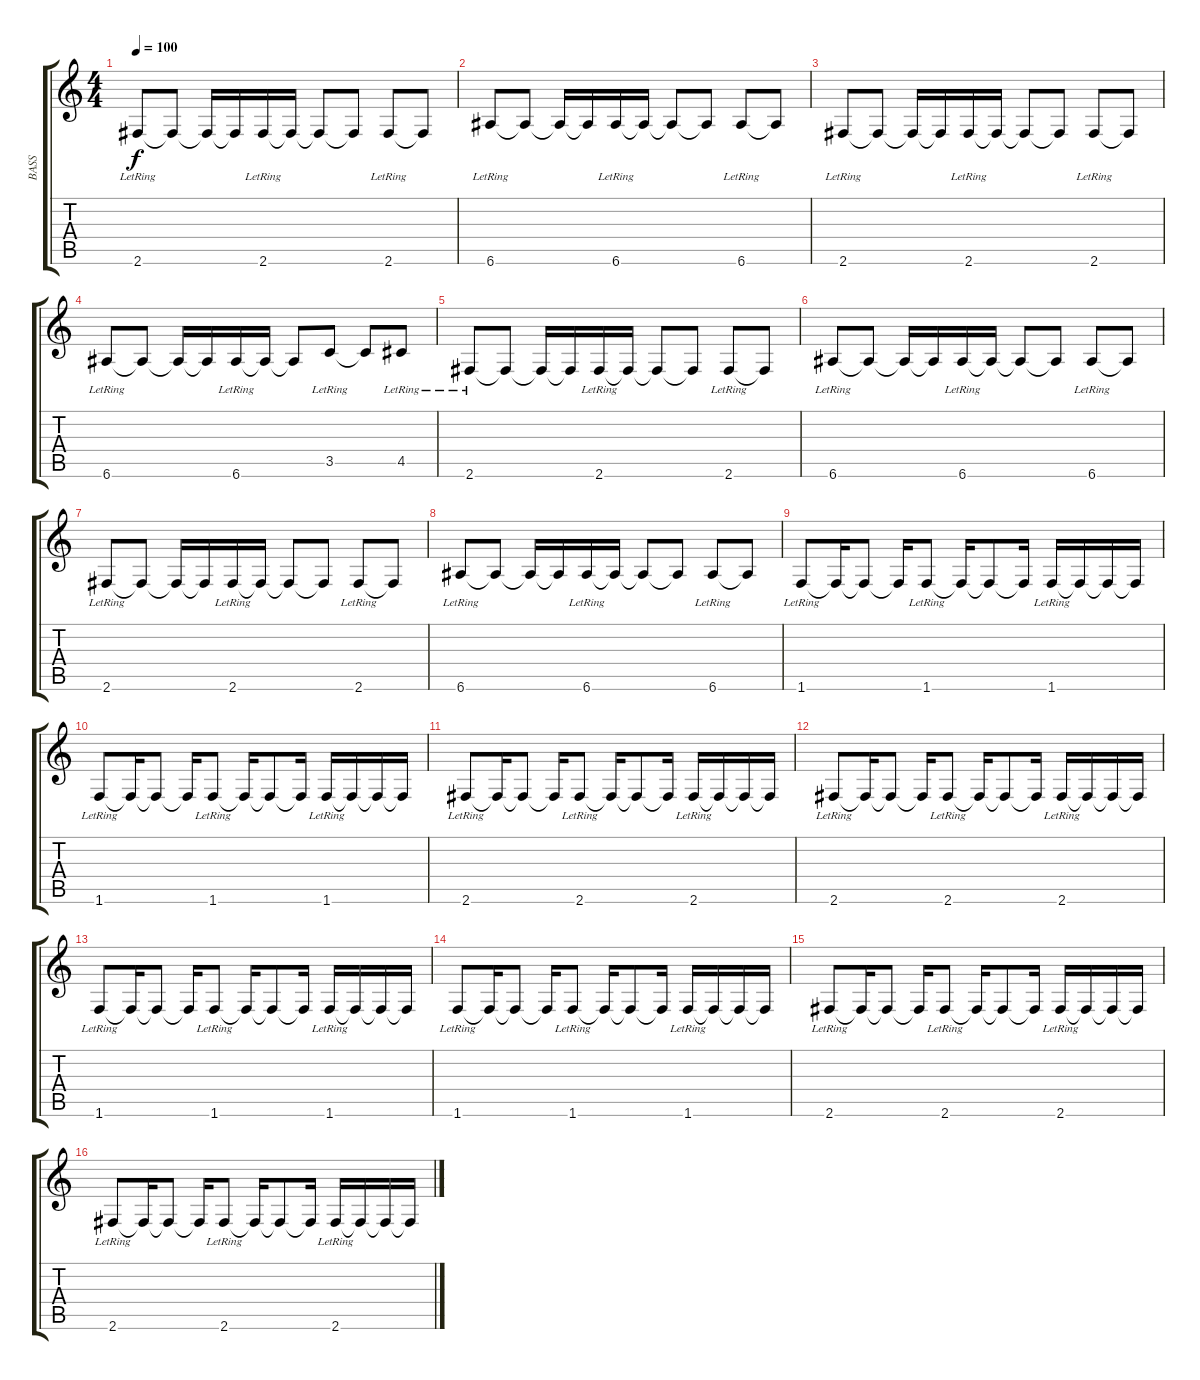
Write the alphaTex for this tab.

\track ("BASS" "BASS") {instrument electricbassfinger}
\staff {score tabs}
\tuning (E4 B3 G3 D3 A2 E2) {hide}
\ts (4 4)
\tempo 100
\clef g2
\ks c
2.6{lr}.8{dy f} 2.6{t}.8 2.6{t}.16 2.6{t}.16 2.6{lr}.16 2.6{t}.16 2.6{t}.8 2.6{t}.8 2.6{lr}.8 2.6{t}.8 |
6.6{lr}.8 6.6{t}.8 6.6{t}.16 6.6{t}.16 6.6{lr}.16 6.6{t}.16 6.6{t}.8 6.6{t}.8 6.6{lr}.8 6.6{t}.8 |
2.6{lr}.8 2.6{t}.8 2.6{t}.16 2.6{t}.16 2.6{lr}.16 2.6{t}.16 2.6{t}.8 2.6{t}.8 2.6{lr}.8 2.6{t}.8 |
6.6{lr}.8 6.6{t}.8 6.6{t}.16 6.6{t}.16 6.6{lr}.16 6.6{t}.16 6.6{t}.8 3.5{lr}.8 3.5{t}.8 4.5{lr}.8 |
2.6{lr}.8 2.6{t}.8 2.6{t}.16 2.6{t}.16 2.6{lr}.16 2.6{t}.16 2.6{t}.8 2.6{t}.8 2.6{lr}.8 2.6{t}.8 |
6.6{lr}.8 6.6{t}.8 6.6{t}.16 6.6{t}.16 6.6{lr}.16 6.6{t}.16 6.6{t}.8 6.6{t}.8 6.6{lr}.8 6.6{t}.8 |
2.6{lr}.8 2.6{t}.8 2.6{t}.16 2.6{t}.16 2.6{lr}.16 2.6{t}.16 2.6{t}.8 2.6{t}.8 2.6{lr}.8 2.6{t}.8 |
6.6{lr}.8 6.6{t}.8 6.6{t}.16 6.6{t}.16 6.6{lr}.16 6.6{t}.16 6.6{t}.8 6.6{t}.8 6.6{lr}.8 6.6{t}.8 |
1.6{lr}.8{volume 5} 1.6{t}.16 1.6{t}.8 1.6{t}.16 1.6{lr}.8 1.6{t}.16 1.6{t}.8 1.6{t}.16 1.6{lr}.16 1.6{t}.16 1.6{t}.16 1.6{t}.16 |
1.6{lr}.8 1.6{t}.16 1.6{t}.8 1.6{t}.16 1.6{lr}.8 1.6{t}.16 1.6{t}.8 1.6{t}.16 1.6{lr}.16 1.6{t}.16 1.6{t}.16 1.6{t}.16 |
2.6{lr}.8 2.6{t}.16 2.6{t}.8 2.6{t}.16 2.6{lr}.8 2.6{t}.16 2.6{t}.8 2.6{t}.16 2.6{lr}.16 2.6{t}.16 2.6{t}.16 2.6{t}.16 |
2.6{lr}.8 2.6{t}.16 2.6{t}.8 2.6{t}.16 2.6{lr}.8 2.6{t}.16 2.6{t}.8 2.6{t}.16 2.6{lr}.16 2.6{t}.16 2.6{t}.16 2.6{t}.16 |
1.6{lr}.8 1.6{t}.16 1.6{t}.8 1.6{t}.16 1.6{lr}.8 1.6{t}.16 1.6{t}.8 1.6{t}.16 1.6{lr}.16 1.6{t}.16 1.6{t}.16 1.6{t}.16 |
1.6{lr}.8 1.6{t}.16 1.6{t}.8 1.6{t}.16 1.6{lr}.8 1.6{t}.16 1.6{t}.8 1.6{t}.16 1.6{lr}.16 1.6{t}.16 1.6{t}.16 1.6{t}.16 |
2.6{lr}.8 2.6{t}.16 2.6{t}.8 2.6{t}.16 2.6{lr}.8 2.6{t}.16 2.6{t}.8 2.6{t}.16 2.6{lr}.16 2.6{t}.16 2.6{t}.16 2.6{t}.16 |
2.6{lr}.8 2.6{t}.16 2.6{t}.8 2.6{t}.16 2.6{lr}.8 2.6{t}.16 2.6{t}.8 2.6{t}.16 2.6{lr}.16 2.6{t}.16 2.6{t}.16 2.6{t}.16
